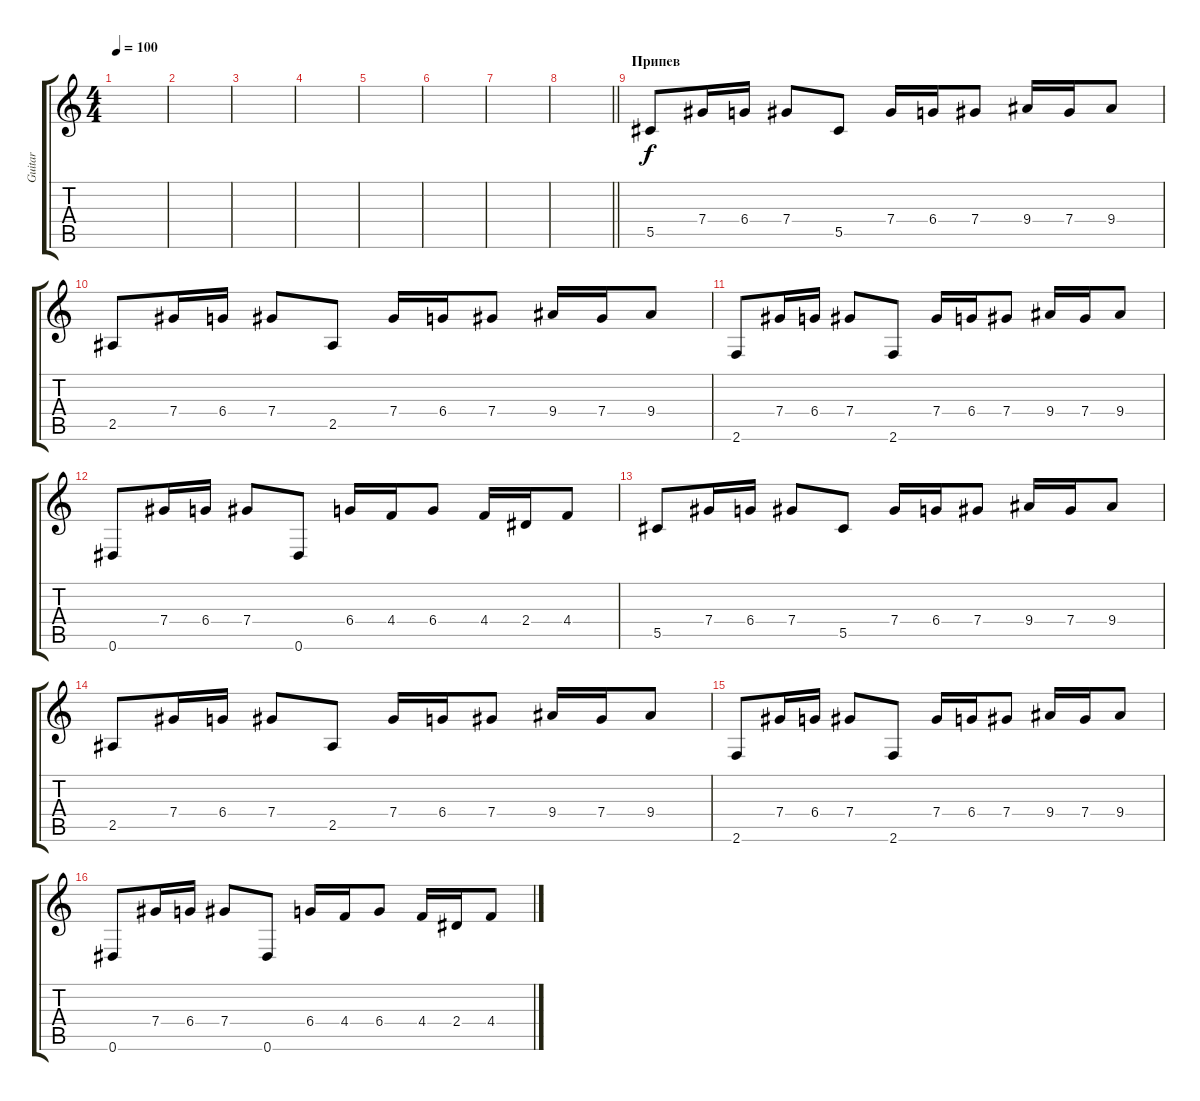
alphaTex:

\track ("Guitar" "Guitar") {instrument distortionguitar}
\staff {score tabs}
\tuning (Eb4 Bb3 Gb3 Db3 Ab2 Eb2) {hide}
\ts (4 4)
\tempo 100
\clef g2
\ks c
|
|
|
|
|
|
|
\barLineRight lightlight
|
\section ("" "Припев")
5.5.8{instrument distortionguitar} 7.4.16 6.4.16 7.4.8 5.5.8 7.4.16 6.4.16 7.4.8 9.4.16 7.4.16 9.4.8 |
2.5.8 7.4.16 6.4.16 7.4.8 2.5.8 7.4.16 6.4.16 7.4.8 9.4.16 7.4.16 9.4.8 |
2.6.8 7.4.16 6.4.16 7.4.8 2.6.8 7.4.16 6.4.16 7.4.8 9.4.16 7.4.16 9.4.8 |
0.6.8 7.4.16 6.4.16 7.4.8 0.6.8 6.4.16 4.4.16 6.4.8 4.4.16 2.4.16 4.4.8 |
5.5.8{instrument distortionguitar} 7.4.16 6.4.16 7.4.8 5.5.8 7.4.16 6.4.16 7.4.8 9.4.16 7.4.16 9.4.8 |
2.5.8 7.4.16 6.4.16 7.4.8 2.5.8 7.4.16 6.4.16 7.4.8 9.4.16 7.4.16 9.4.8 |
2.6.8 7.4.16 6.4.16 7.4.8 2.6.8 7.4.16 6.4.16 7.4.8 9.4.16 7.4.16 9.4.8 |
0.6.8 7.4.16 6.4.16 7.4.8 0.6.8 6.4.16 4.4.16 6.4.8 4.4.16 2.4.16 4.4.8
